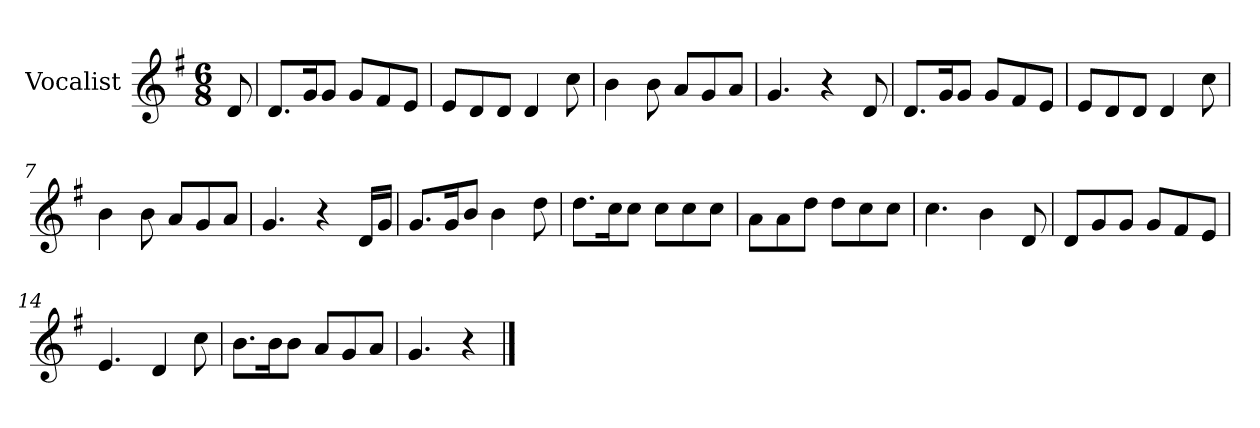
**kern
*part1
*staff1
*I"Vocalist
*k[f#]
*G:
*M6/8
=
8d
=1
8.dL
16gK
8gJ
8gL
8f#
8eJ
=2
8eL
8d
8dJ
4d
8cc
=3
4b
8b
8aL
8g
8aJ
=4
4.g
4r
8d
=5
8.dL
16gK
8gJ
8gL
8f#
8eJ
=6
8eL
8d
8dJ
4d
8cc
=7
4b
8b
8aL
8g
8aJ
=8
4.g
4r
16dLL
16gJJ
=9
8.gL
16gK
8bJ
4b
8dd
=10
8.ddL
16ccK
8ccJ
8ccL
8cc
8ccJ
=11
8aL
8a
8ddJ
8ddL
8cc
8ccJ
=12
4.cc
4b
8d
=13
8dL
8g
8gJ
8gL
8f#
8eJ
=14
4.e
4d
8cc
=15
8.bL
16bK
8bJ
8aL
8g
8aJ
=16
4.g
4r
==
*-
